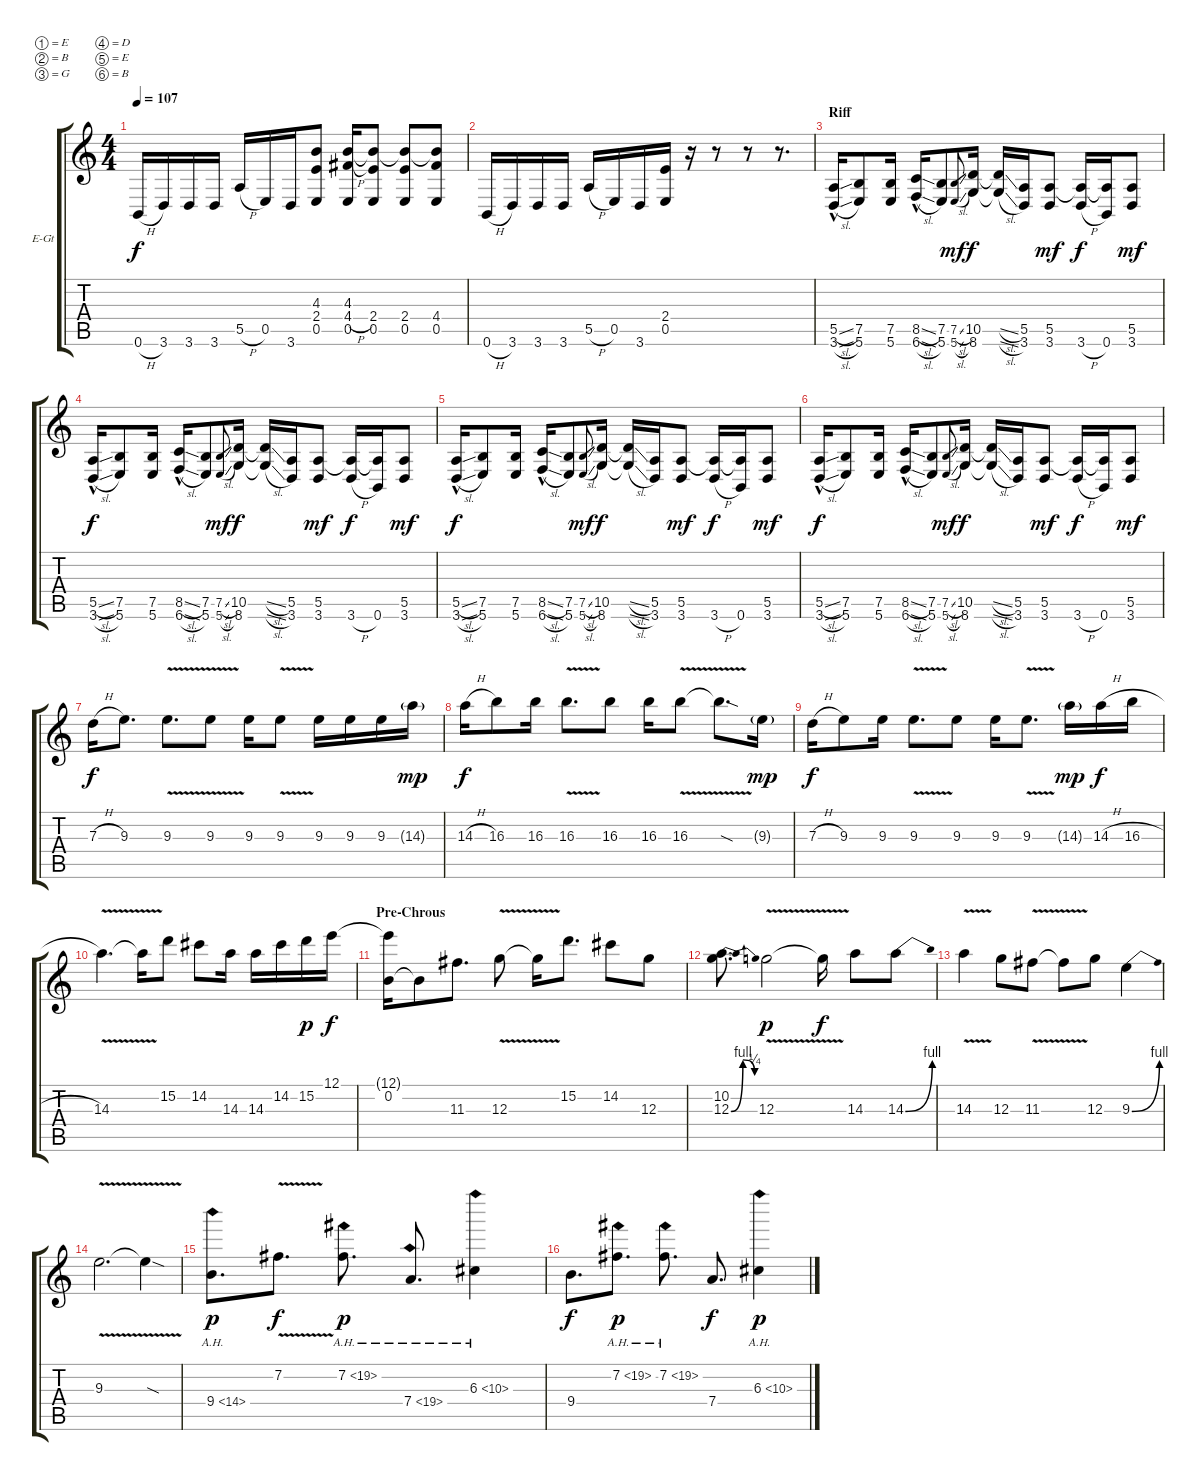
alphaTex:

\defaultSystemsLayout 4
\bracketExtendMode groupsimilarinstruments
\firstSystemTrackNameOrientation horizontal
\otherSystemsTrackNameOrientation horizontal
\track ("Adam Jones - Distortion Guitar" "E-Gt") {instrument distortionguitar}
\staff {score tabs}
\tuning (E4 B3 G3 D3 E2 B1)
\ts (4 4)
\tempo 107
\clef g2
\ks c
0.6{h}.16{dy f} 3.6.16 3.6.16 3.6.16 5.5{h}.16 0.5.16 3.6.16 (4.3 2.4 0.5).8 (4.3 4.4{h} 0.5).16 (4.3{t} 2.4 0.5).8 (4.3{t} 2.4 0.5).8 (4.3{t} 4.4 0.5).8 |
0.6{h}.16 3.6.16 3.6.16 3.6.16 5.5{h}.16 0.5.16 3.6.16 (2.4 0.5).16 r.16 r.8 r.8 r.8{d} |
\section ("" "Riff")
(5.5{sl hac} 3.6{sl hac}).16 (7.5 5.6).8 (7.5 5.6).16 (8.5{sl hac} 6.6{sl hac}).16 (7.5 5.6).8 (7.5{sl} 5.6{sl}).8{gr dy mf} (10.5 8.6).16{dy f} (10.5{sl t} 8.6{sl t}).16 (5.5 3.6).16 (5.5 3.6).8{dy mf} (5.5{t} 3.6{h}).16{dy f} (5.5{t} 0.6).16 (5.5 3.6).8{dy mf} |
(5.5{sl hac} 3.6{sl hac}).16{dy f} (7.5 5.6).8 (7.5 5.6).16 (8.5{sl hac} 6.6{sl hac}).16 (7.5 5.6).8 (7.5{sl} 5.6{sl}).8{gr dy mf} (10.5 8.6).16{dy f} (10.5{sl t} 8.6{sl t}).16 (5.5 3.6).16 (5.5 3.6).8{dy mf} (5.5{t} 3.6{h}).16{dy f} (5.5{t} 0.6).16 (5.5 3.6).8{dy mf} |
(5.5{sl hac} 3.6{sl hac}).16{dy f} (7.5 5.6).8 (7.5 5.6).16 (8.5{sl hac} 6.6{sl hac}).16 (7.5 5.6).8 (7.5{sl} 5.6{sl}).8{gr dy mf} (10.5 8.6).16{dy f} (10.5{sl t} 8.6{sl t}).16 (5.5 3.6).16 (5.5 3.6).8{dy mf} (5.5{t} 3.6{h}).16{dy f} (5.5{t} 0.6).16 (5.5 3.6).8{dy mf} |
(5.5{sl hac} 3.6{sl hac}).16{dy f} (7.5 5.6).8 (7.5 5.6).16 (8.5{sl hac} 6.6{sl hac}).16 (7.5 5.6).8 (7.5{sl} 5.6{sl}).8{gr dy mf} (10.5 8.6).16{dy f} (10.5{sl t} 8.6{sl t}).16 (5.5 3.6).16 (5.5 3.6).8{dy mf} (5.5{t} 3.6{h}).16{dy f} (5.5{t} 0.6).16 (5.5 3.6).8{dy mf} |
7.3{h}.16{dy f} 9.3.8{d} 9.3{v}.8{d} 9.3{v}.8 9.3.16 9.3{v}.8 9.3.16 9.3.16 9.3.16 14.3{g}.16{dy mp} |
14.3{h}.16{dy f} 16.3.8 16.3.16 16.3{v}.8{d} 16.3.8 16.3.16 16.3{v}.8 16.3{v sod t}.8{d} 9.3{g}.16{dy mp} |
7.3{h}.16{dy f} 9.3.8 9.3.16 9.3{v}.8{d} 9.3.8 9.3.16 9.3{v}.8{d} 14.3{g}.16{dy mp} 14.3{h}.16{dy f} 16.3{h}.16 |
14.3{v}.4{d} 14.3{v t}.16 15.2.8 14.2.8 14.3.16 14.3.16 14.2.16 15.2.16{dy p} 12.1.16{dy f} |
\section ("" "Pre-Chrous")
(12.1{t} 0.2).16 0.2{t}.8 11.3.8{d} 12.3{v}.8 12.3{v t}.16 15.2.8{d} 14.2.8 12.3.8 |
(10.2 12.3{be (bendrelease 0 0 30 4 30 4 60 1)}).8{d} 12.3{v}.2{dy p} 12.3{v t}.16{dy f} 14.3.8 14.3{be (bend 0 0 60 4)}.8 |
14.3{v}.4 12.3.8 11.3{v}.8 11.3{v t}.8 12.3.8 9.3{be (bend 0 0 60 4)}.4 |
9.3{v}.2{d} 9.3{v sod t}.4 |
9.4{ah 5}.8{d dy p} 7.2{v}.8{d dy f} 7.2{ah 12}.8{d dy p} 7.4{ah 12}.8{d} 6.3{ah 4}.4 |
9.4.8{d dy f} 7.2{ah 12}.8{d dy p} 7.2{ah 12}.8{d} 7.4.8{d dy f} 6.3{ah 4}.4{dy p}
